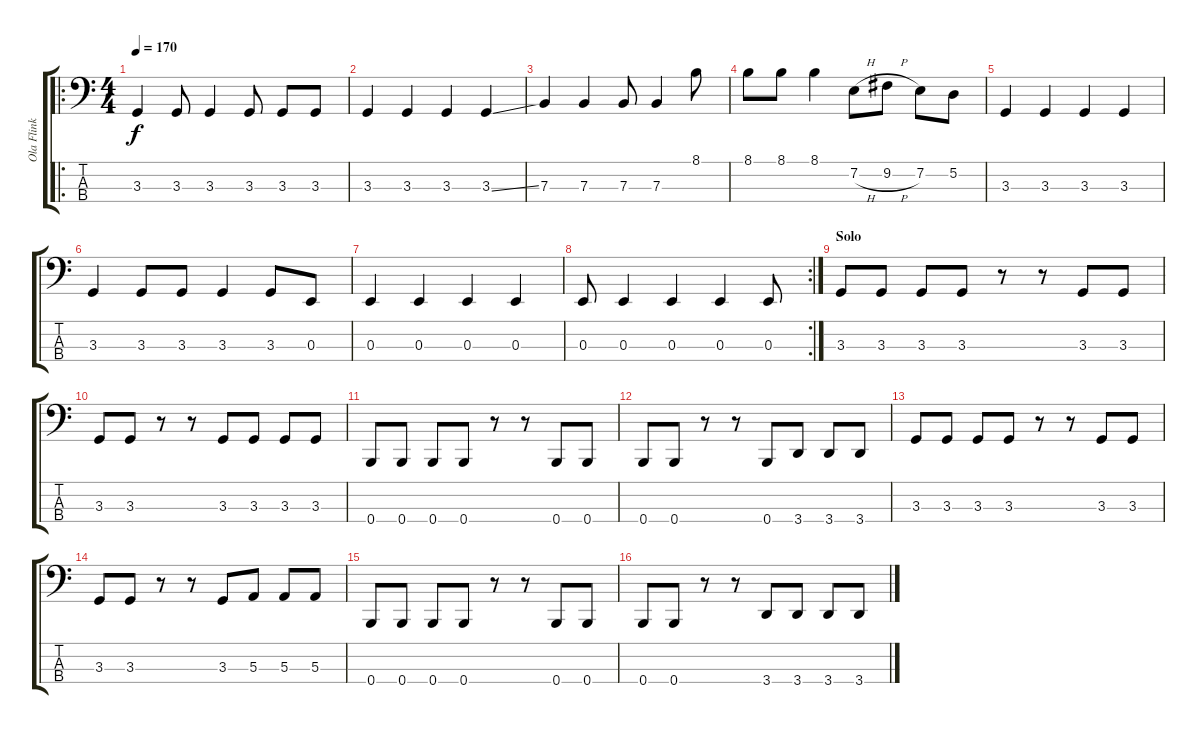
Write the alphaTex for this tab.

\track ("Ola Flink" "Ola Flink") {instrument electricbassfinger}
\staff {score tabs}
\tuning (Eb2 A1 E1 B0) {hide}
\ro
\ts (4 4)
\tempo 170
\clef f4
\ks c
3.3.4{dy f} 3.3.8 3.3.4 3.3.8 3.3.8 3.3.8 |
3.3.4 3.3.4 3.3.4 3.3{ss}.4 |
7.3.4 7.3.4 7.3.8 7.3.4 8.1.8 |
8.1.8 8.1.8 8.1.4 7.2{h}.8 9.2{h}.8 7.2.8 5.2.8 |
3.3.4 3.3.4 3.3.4 3.3.4 |
3.3.4 3.3.8 3.3.8 3.3.4 3.3.8 0.3.8 |
0.3.4 0.3.4 0.3.4 0.3.4 |
\rc 2
0.3.8 0.3.4 0.3.4 0.3.4 0.3.8 |
\section ("" "Solo")
3.3.8 3.3.8 3.3.8 3.3.8 r.8 r.8 3.3.8 3.3.8 |
3.3.8 3.3.8 r.8 r.8 3.3.8 3.3.8 3.3.8 3.3.8 |
0.4.8 0.4.8 0.4.8 0.4.8 r.8 r.8 0.4.8 0.4.8 |
0.4.8 0.4.8 r.8 r.8 0.4.8 3.4.8 3.4.8 3.4.8 |
3.3.8 3.3.8 3.3.8 3.3.8 r.8 r.8 3.3.8 3.3.8 |
3.3.8 3.3.8 r.8 r.8 3.3.8 5.3.8 5.3.8 5.3.8 |
0.4.8 0.4.8 0.4.8 0.4.8 r.8 r.8 0.4.8 0.4.8 |
0.4.8 0.4.8 r.8 r.8 3.4.8 3.4.8 3.4.8 3.4.8
